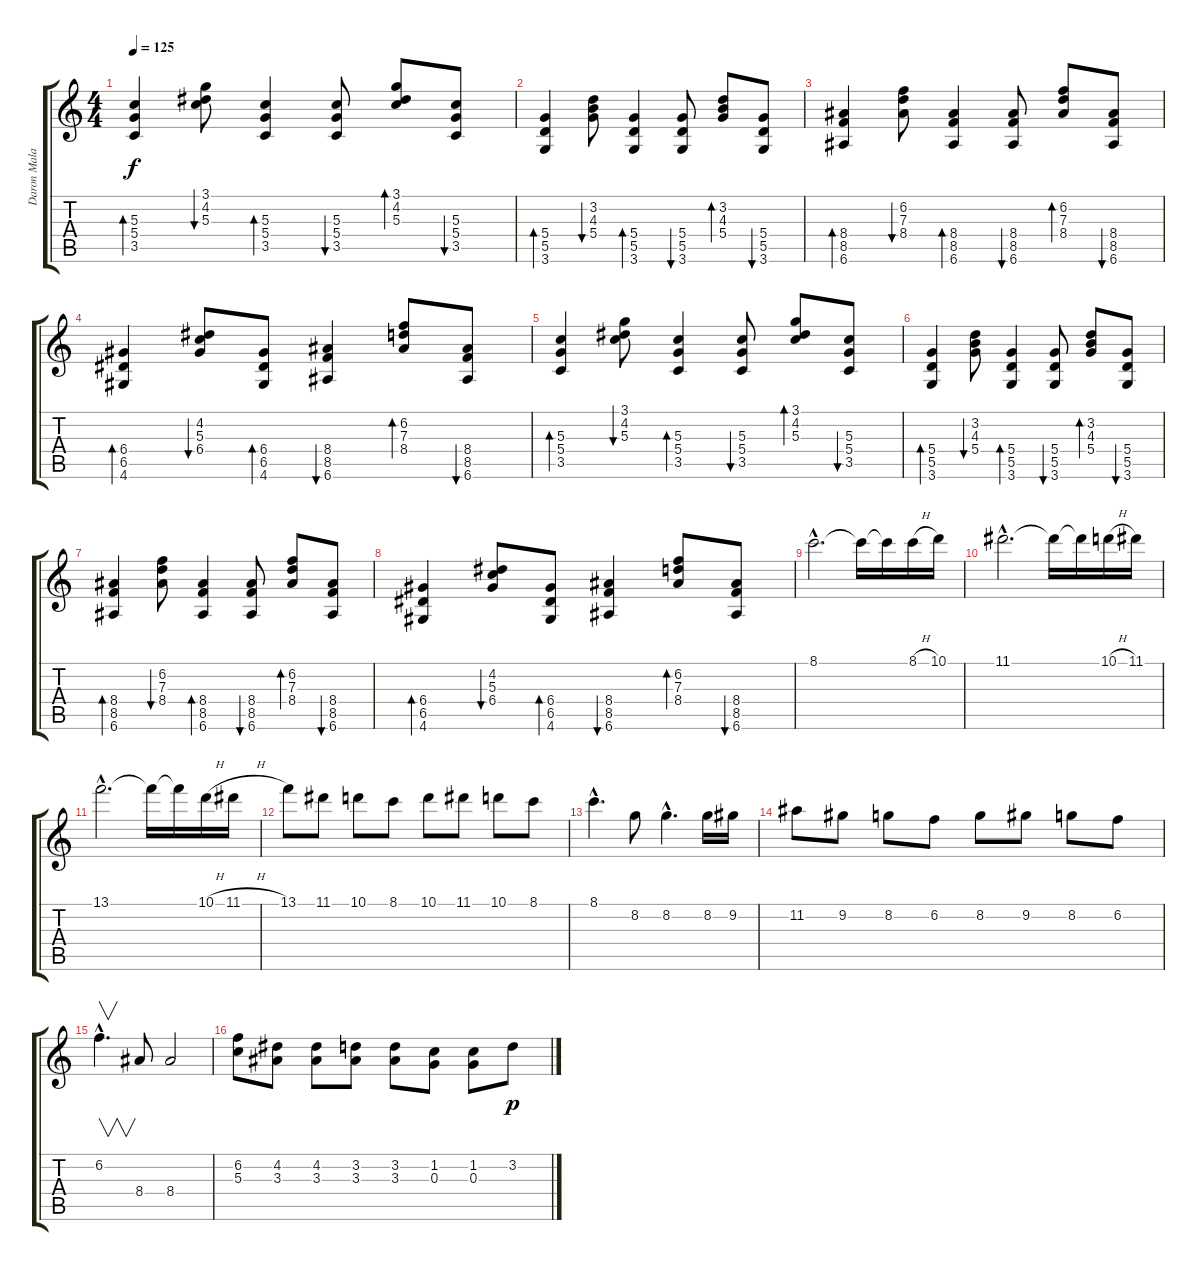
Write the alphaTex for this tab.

\track ("Daron Malakian:Guitar & Solo" "Daron Mala") {instrument acousticguitarsteel}
\staff {score tabs}
\tuning (E4 B3 G3 D3 A2 E2) {hide}
\ts (4 4)
\tempo 125
\clef g2
\ks c
(5.3 5.4 3.5).4{bd 60 dy f} (3.1 4.2 5.3).8{bu 60} (5.3 5.4 3.5).4{bd 60} (5.3 5.4 3.5).8{bu 60} (3.1 4.2 5.3).8{bd 60} (5.3 5.4 3.5).8{bu 60} |
(5.4 5.5 3.6).4{bd 60} (3.2 4.3 5.4).8{bu 60} (5.4 5.5 3.6).4{bd 60} (5.4 5.5 3.6).8{bu 60} (3.2 4.3 5.4).8{bd 60} (5.4 5.5 3.6).8{bu 60} |
(8.4 8.5 6.6).4{bd 60} (6.2 7.3 8.4).8{bu 60} (8.4 8.5 6.6).4{bd 60} (8.4 8.5 6.6).8{bu 60} (6.2 7.3 8.4).8{bd 60} (8.4 8.5 6.6).8{bu 60} |
(6.4 6.5 4.6).4{bd 60} (4.2 5.3 6.4).8{bu 60} (6.4 6.5 4.6).8{bd 60} (8.4 8.5 6.6).4{bu 60} (6.2 7.3 8.4).8{bd 60} (8.4 8.5 6.6).8{bu 60} |
(5.3 5.4 3.5).4{bd 60} (3.1 4.2 5.3).8{bu 60} (5.3 5.4 3.5).4{bd 60} (5.3 5.4 3.5).8{bu 60} (3.1 4.2 5.3).8{bd 60} (5.3 5.4 3.5).8{bu 60} |
(5.4 5.5 3.6).4{bd 60} (3.2 4.3 5.4).8{bu 60} (5.4 5.5 3.6).4{bd 60} (5.4 5.5 3.6).8{bu 60} (3.2 4.3 5.4).8{bd 60} (5.4 5.5 3.6).8{bu 60} |
(8.4 8.5 6.6).4{bd 60} (6.2 7.3 8.4).8{bu 60} (8.4 8.5 6.6).4{bd 60} (8.4 8.5 6.6).8{bu 60} (6.2 7.3 8.4).8{bd 60} (8.4 8.5 6.6).8{bu 60} |
(6.4 6.5 4.6).4{bd 60} (4.2 5.3 6.4).8{bu 60} (6.4 6.5 4.6).8{bd 60} (8.4 8.5 6.6).4{bu 60} (6.2 7.3 8.4).8{bd 60} (8.4 8.5 6.6).8{bu 60} |
8.1{hac}.2{d volume 16} 8.1{t}.16 8.1{t}.16 8.1{h}.16 10.1.16 |
11.1{hac}.2{d} 11.1{t}.16 11.1{t}.16 10.1{h}.16 11.1.16 |
13.1{hac}.2{d} 13.1{t}.16 13.1{t}.16 10.1{h}.16 11.1{h}.16 |
13.1.8 11.1.8 10.1.8 8.1.8 10.1.8 11.1.8 10.1.8 8.1.8 |
8.1{hac}.4{d} 8.2.8 8.2{hac}.4{d} 8.2.16 9.2.16 |
11.2.8 9.2.8 8.2.8 6.2.8 8.2.8 9.2.8 8.2.8 6.2.8 |
6.2{hac}.4{v d} 8.4.8 8.4.2 |
(6.2 5.3).8{volume 16} (4.2 3.3).8 (4.2 3.3).8 (3.2 3.3).8 (3.2 3.3).8 (1.2 0.3).8 (1.2 0.3).8 3.2.8{dy p}
